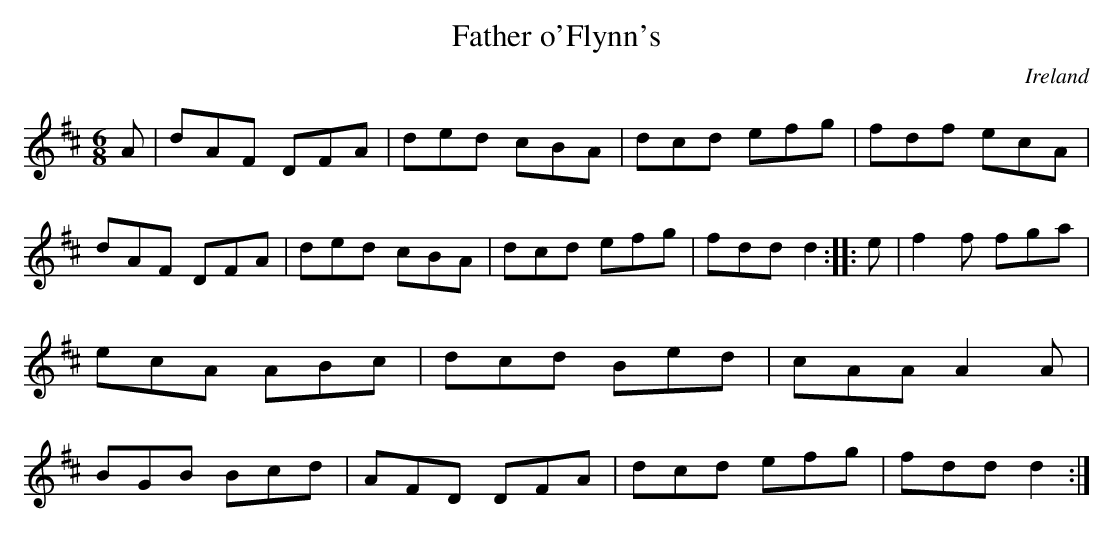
X:1
T:Father o'Flynn's
M:6/8
O:Ireland
K:D
A|\
dAF DFA|ded cBA|dcd efg|fdf ecA|\
dAF DFA|ded cBA|dcd efg|fdd d2::\
e|\
f2f fga|ecA ABc|dcd Bed|cAA A2A|\
BGB Bcd|AFD DFA|dcd efg|fdd d2:|
